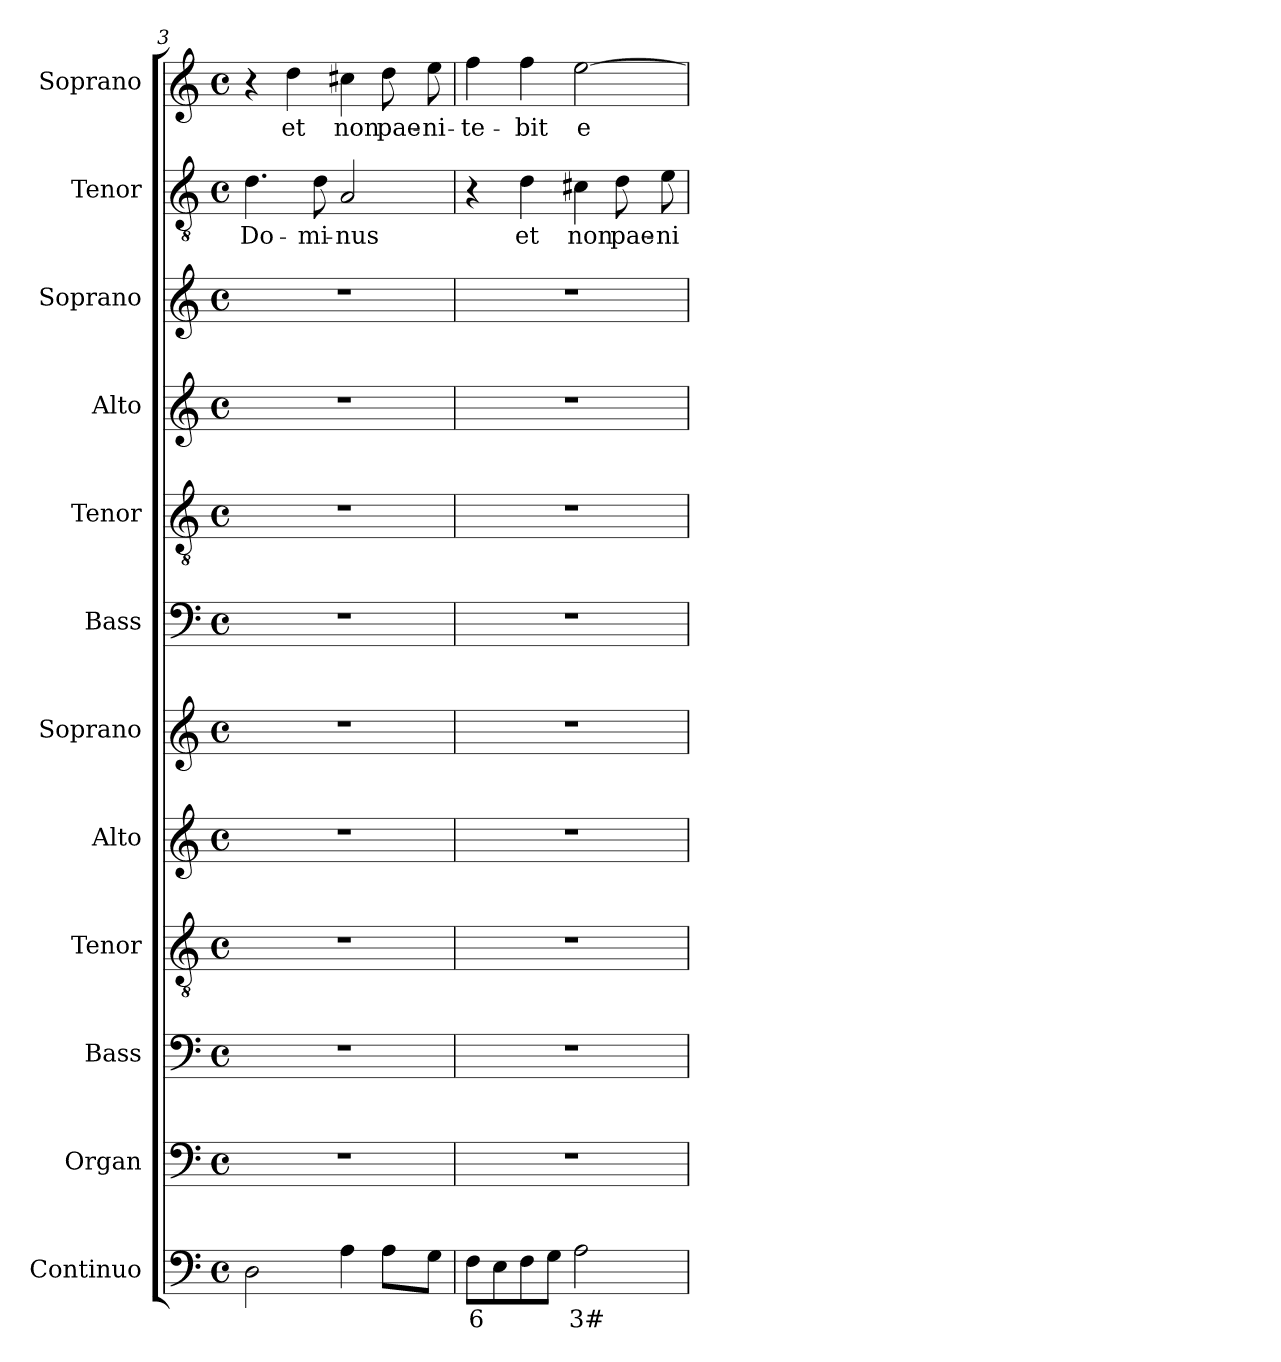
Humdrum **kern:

**kern	**text	**kern	**kern	**kern	**kern	**kern	**kern	**kern	**kern	**kern	**kern	**text	**kern	**text
*part12	*part12	*part11	*part10	*part9	*part8	*part7	*part6	*part5	*part4	*part3	*part2	*part2	*part1	*part1
*staff12	*staff12	*staff11	*staff10	*staff9	*staff8	*staff7	*staff6	*staff5	*staff4	*staff3	*staff2	*staff2	*staff1	*staff1
*I"Continuo	*	*I"Organ	*I"Bass	*I"Tenor	*I"Alto	*I"Soprano	*I"Bass	*I"Tenor	*I"Alto	*I"Soprano	*I"Tenor	*	*I"Soprano	*
*I'Cont.	*	*I'Org.	*I'B.	*I'T.	*I'A.	*I'S.	*I'B.	*I'T.	*I'A.	*I'S.	*I'T.	*	*I'S.	*
*clefF4	*	*clefF4	*clefF4	*clefGv2	*clefG2	*clefG2	*clefF4	*clefGv2	*clefG2	*clefG2	*clefGv2	*	*clefG2	*
*	*	*	*	*ITrd7c12	*	*	*	*ITrd7c12	*	*	*ITrd7c12	*	*	*
*k[]	*	*k[]	*k[]	*k[]	*k[]	*k[]	*k[]	*k[]	*k[]	*k[]	*k[]	*	*k[]	*
*C:	*	*C:	*C:	*C:	*C:	*C:	*C:	*C:	*C:	*C:	*C:	*	*C:	*
*M4/4	*	*M4/4	*M4/4	*M4/4	*M4/4	*M4/4	*M4/4	*M4/4	*M4/4	*M4/4	*M4/4	*	*M4/4	*
*met(c)	*	*met(c)	*met(c)	*met(c)	*met(c)	*met(c)	*met(c)	*met(c)	*met(c)	*met(c)	*met(c)	*	*met(c)	*
=3	=3	=3	=3	=3	=3	=3	=3	=3	=3	=3	=3	=3	=3	=3
!	!	!	!	!	!	!	!	!	!	!	!	!LO:LY:b:color=#000000	!	!
2Di\	.	1r	1r	1r	1r	1r	1r	1r	1r	1r	4.Di\	Do-	4r	.
!	!	!	!	!	!	!	!	!	!	!	!	!	!	!LO:LY:b:color=#000000
.	.	.	.	.	.	.	.	.	.	.	.	.	4ddi\	et
!	!	!	!	!	!	!	!	!	!	!	!	!LO:LY:b:color=#000000	!	!
.	.	.	.	.	.	.	.	.	.	.	8Di\	-mi-	.	.
!	!	!	!	!	!	!	!	!	!	!	!	!LO:LY:b:color=#000000	!	!
!	!	!	!	!	!	!	!	!	!	!	!	!	!	!LO:LY:b:color=#000000
4Ai\	.	.	.	.	.	.	.	.	.	.	2AAi/	-nus	4cc#Xi\	non
!	!	!	!	!	!	!	!	!	!	!	!	!	!	!LO:LY:b:color=#000000
8Ai\L	.	.	.	.	.	.	.	.	.	.	.	.	8ddi\	pae-
!	!	!	!	!	!	!	!	!	!	!	!	!	!	!LO:LY:b:color=#000000
8Gi\J	.	.	.	.	.	.	.	.	.	.	.	.	8eei\	-ni-
=4	=4	=4	=4	=4	=4	=4	=4	=4	=4	=4	=4	=4	=4	=4
!	!LO:LY:b:color=#000000	!	!	!	!	!	!	!	!	!	!	!	!	!
!	!	!	!	!	!	!	!	!	!	!	!	!	!	!LO:LY:b:color=#000000
8Fi\L	6	1r	1r	1r	1r	1r	1r	1r	1r	1r	4r	.	4ffi\	-te-
8Ei\	.	.	.	.	.	.	.	.	.	.	.	.	.	.
!	!	!	!	!	!	!	!	!	!	!	!	!LO:LY:b:color=#000000	!	!
!	!	!	!	!	!	!	!	!	!	!	!	!	!	!LO:LY:b:color=#000000
8Fi\	.	.	.	.	.	.	.	.	.	.	4Di\	et	4ffi\	-bit
8Gi\J	.	.	.	.	.	.	.	.	.	.	.	.	.	.
!	!LO:LY:b:color=#000000	!	!	!	!	!	!	!	!	!	!	!	!	!
!	!	!	!	!	!	!	!	!	!	!	!	!LO:LY:b:color=#000000	!	!
!	!	!	!	!	!	!	!	!	!	!	!	!	!	!LO:LY:b:color=#000000
2Ai\	3#	.	.	.	.	.	.	.	.	.	4C#Xi\	non	[2eei\	e-
!	!	!	!	!	!	!	!	!	!	!	!	!LO:LY:b:color=#000000	!	!
.	.	.	.	.	.	.	.	.	.	.	8Di\	pae-	.	.
!	!	!	!	!	!	!	!	!	!	!	!	!LO:LY:b:color=#000000	!	!
.	.	.	.	.	.	.	.	.	.	.	8Ei\	-ni-	.	.
=	=	=	=	=	=	=	=	=	=	=	=	=	=	=
*-	*-	*-	*-	*-	*-	*-	*-	*-	*-	*-	*-	*-	*-	*-
